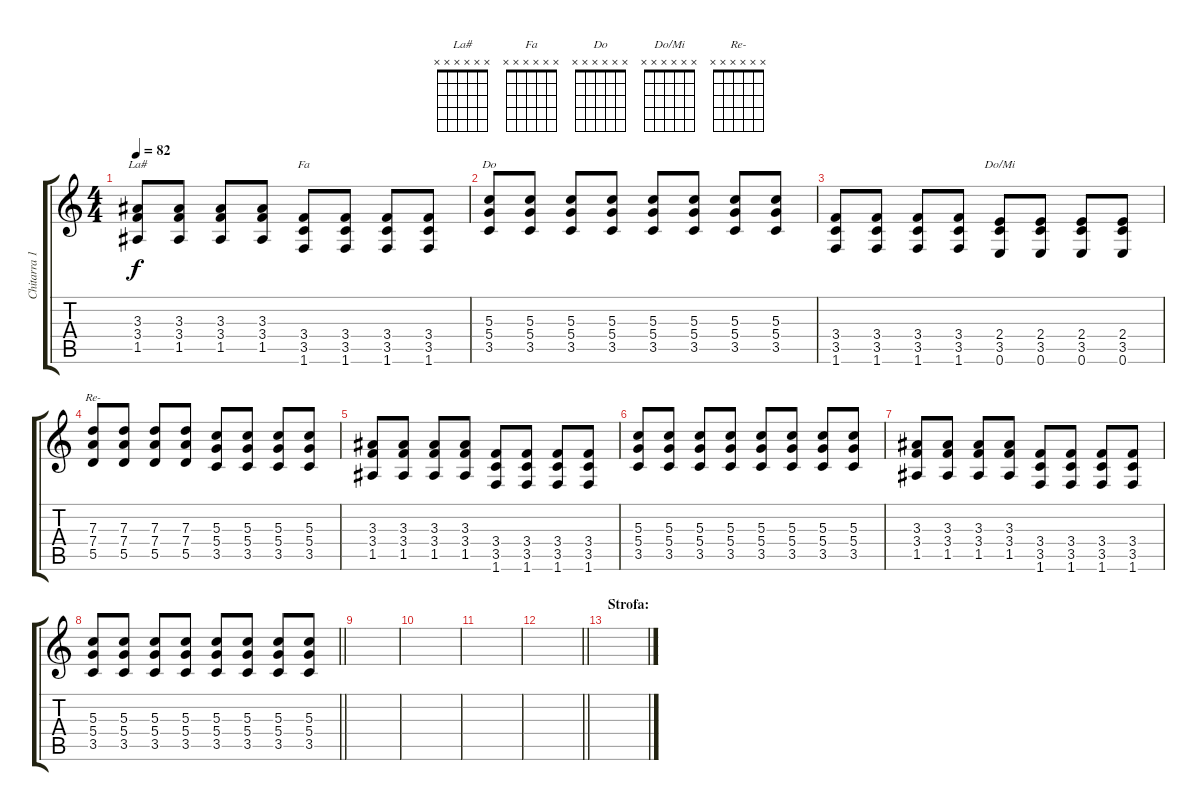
\track ("Chitarra 1" "Chitarra 1") {instrument distortionguitar}
\staff {score tabs}
\tuning (E4 B3 G3 D3 A2 E2) {hide}
\chord ("La#" x x x x x x)
\chord ("Fa" x x x x x x)
\chord ("Do" x x x x x x)
\chord ("Do/Mi" x x x x x x)
\chord ("Re-" x x x x x x)
\ts (4 4)
\tempo 82
\clef g2
\ks c
(3.3 3.4 1.5).8{ch "La#" dy f} (3.3 3.4 1.5).8 (3.3 3.4 1.5).8 (3.3 3.4 1.5).8 (3.4 3.5 1.6).8{ch "Fa"} (3.4 3.5 1.6).8 (3.4 3.5 1.6).8 (3.4 3.5 1.6).8 |
(5.3 5.4 3.5).8{ch "Do"} (5.3 5.4 3.5).8 (5.3 5.4 3.5).8 (5.3 5.4 3.5).8 (5.3 5.4 3.5).8 (5.3 5.4 3.5).8 (5.3 5.4 3.5).8 (5.3 5.4 3.5).8 |
(3.4 3.5 1.6).8 (3.4 3.5 1.6).8 (3.4 3.5 1.6).8 (3.4 3.5 1.6).8 (2.4 3.5 0.6).8{ch "Do/Mi"} (2.4 3.5 0.6).8 (2.4 3.5 0.6).8 (2.4 3.5 0.6).8 |
(7.3 7.4 5.5).8{ch "Re-"} (7.3 7.4 5.5).8 (7.3 7.4 5.5).8 (7.3 7.4 5.5).8 (5.3 5.4 3.5).8 (5.3 5.4 3.5).8 (5.3 5.4 3.5).8 (5.3 5.4 3.5).8 |
(3.3 3.4 1.5).8 (3.3 3.4 1.5).8 (3.3 3.4 1.5).8 (3.3 3.4 1.5).8 (3.4 3.5 1.6).8 (3.4 3.5 1.6).8 (3.4 3.5 1.6).8 (3.4 3.5 1.6).8 |
(5.3 5.4 3.5).8 (5.3 5.4 3.5).8 (5.3 5.4 3.5).8 (5.3 5.4 3.5).8 (5.3 5.4 3.5).8 (5.3 5.4 3.5).8 (5.3 5.4 3.5).8 (5.3 5.4 3.5).8 |
(3.3 3.4 1.5).8 (3.3 3.4 1.5).8 (3.3 3.4 1.5).8 (3.3 3.4 1.5).8 (3.4 3.5 1.6).8 (3.4 3.5 1.6).8 (3.4 3.5 1.6).8 (3.4 3.5 1.6).8 |
\barLineRight lightlight
(5.3 5.4 3.5).8 (5.3 5.4 3.5).8 (5.3 5.4 3.5).8 (5.3 5.4 3.5).8 (5.3 5.4 3.5).8 (5.3 5.4 3.5).8 (5.3 5.4 3.5).8 (5.3 5.4 3.5).8 |
|
|
|
\barLineRight lightlight
|
\section ("" "Strofa:")
